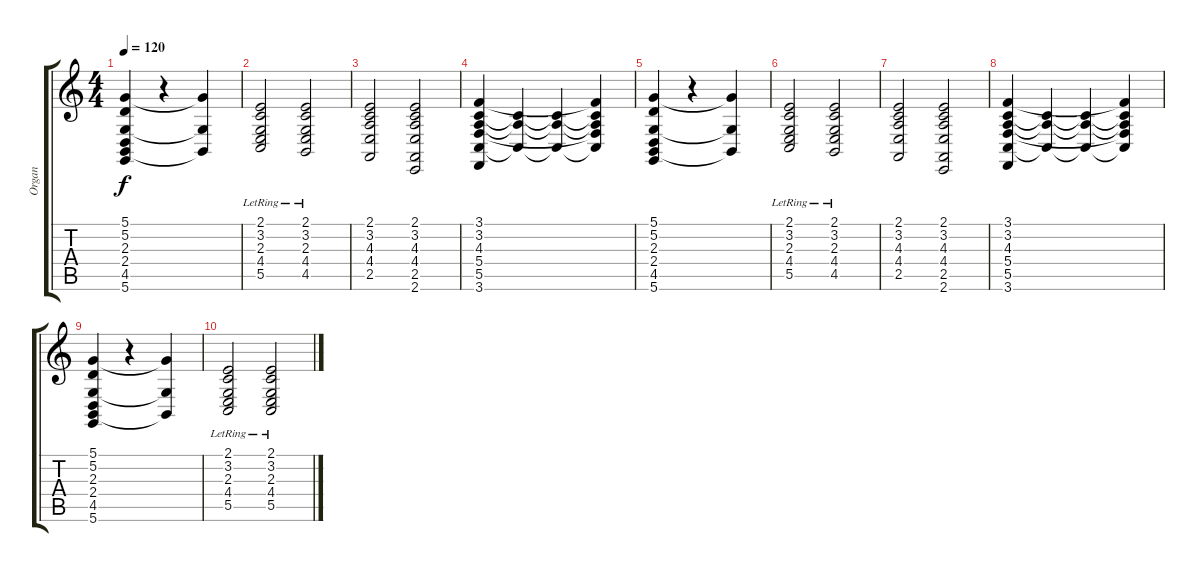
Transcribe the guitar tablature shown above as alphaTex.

\track ("Organ" "Organ") {instrument drawbarorgan}
\staff {score tabs}
\tuning (D4 A3 F3 C3 G2 D2) {hide}
\ts (4 4)
\tempo 120
\clef g2
\ks c
(5.1 5.2 2.3 2.4 4.5 5.6).4{dy f} r.4 (5.1{t} 2.3{t} 4.5{t}).4 |
(2.1 3.2 2.3 4.4 5.5{lr}).2 (2.1 3.2 2.3 4.4 4.5{lr}).2 |
(2.1 3.2 4.3 4.4 2.5).2 (2.1 3.2 4.3 4.4 2.5 2.6).2 |
(3.1 3.2 4.3 5.4 5.5 3.6).4 (3.2{t} 4.3{t} 5.5{t}).4 (3.2{t} 4.3{t} 5.5{t}).4 (3.1{t} 3.2{t} 4.3{t} 5.4{t} 5.5{t}).4 |
(5.1 5.2 2.3 2.4 4.5 5.6).4 r.4 (5.1{t} 2.3{t} 4.5{t}).4 |
(2.1 3.2 2.3 4.4 5.5{lr}).2 (2.1 3.2 2.3 4.4 4.5{lr}).2 |
(2.1 3.2 4.3 4.4 2.5).2 (2.1 3.2 4.3 4.4 2.5 2.6).2 |
(3.1 3.2 4.3 5.4 5.5 3.6).4 (3.2{t} 4.3{t} 5.5{t}).4 (3.2{t} 4.3{t} 5.5{t}).4 (3.1{t} 3.2{t} 4.3{t} 5.4{t} 5.5{t}).4 |
(5.1 5.2 2.3 2.4 4.5 5.6).4 r.4 (5.1{t} 2.3{t} 4.5{t}).4 |
(2.1 3.2 2.3 4.4 5.5{lr}).2 (2.1 3.2 2.3 4.4 5.5{lr}).2
